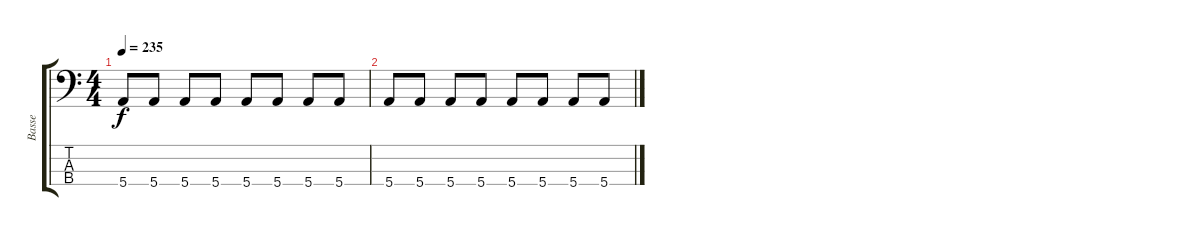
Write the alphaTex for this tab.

\track ("Basse" "Basse") {instrument electricbasspick}
\staff {score tabs}
\tuning (G2 D2 A1 E1) {hide}
\ts (4 4)
\tempo 235
\clef f4
\ks c
5.4.8{dy f} 5.4.8 5.4.8 5.4.8 5.4.8 5.4.8 5.4.8 5.4.8 |
5.4.8 5.4.8 5.4.8 5.4.8 5.4.8 5.4.8 5.4.8 5.4.8
